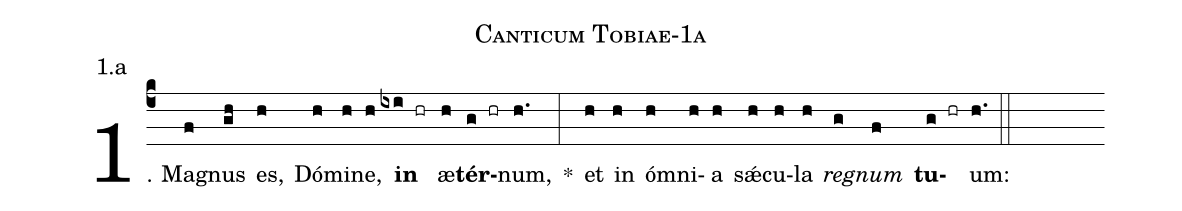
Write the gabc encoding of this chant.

name: Canticum Tobiae-1a;
annotation: 1.a;
%%
(c4)1. Ma(f)gnus(gh) es,(h) Dó(h)mi(h)ne,(h) <b>in</b>(ixi hr) æ(h)<b>tér</b>(g hr)num,(h.) *(:) et(h) in(h) óm(h)ni(h)a(h) sǽ(h)cu(h)la(h) <i>re</i>(g)<i>gnum</i>(f) <b>tu</b>(g hr)um:(h.) (::)
